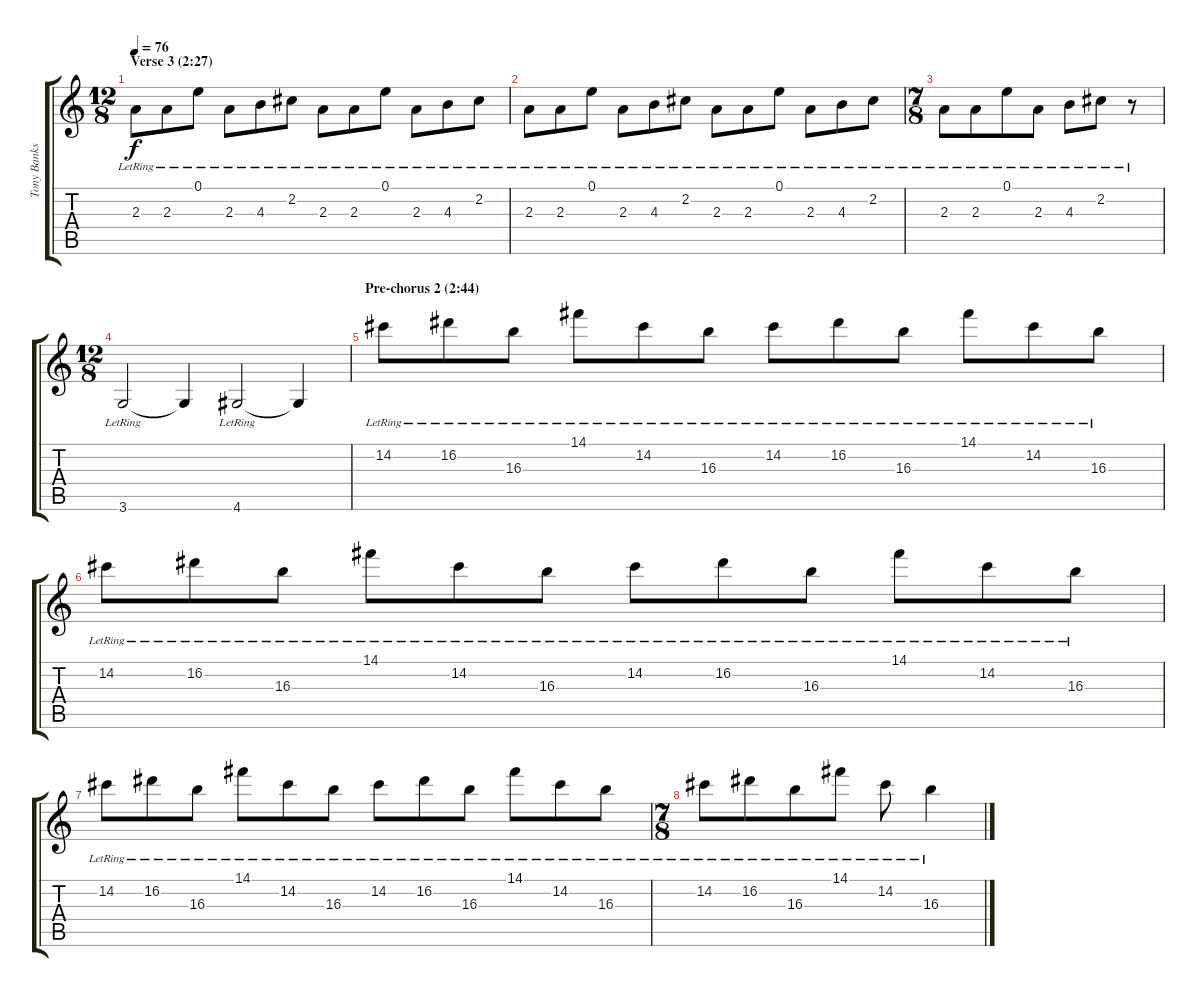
\track ("Tony Banks (12-string guitar 1)" "Tony Banks") {instrument acousticguitarsteel}
\staff {score tabs}
\tuning (E4 B3 G3 D3 A2 E2) {hide}
\ts (12 8)
\section ("" "Verse 3 (2:27)")
\tempo 76
\clef g2
\ks c
2.3{lr}.8{dy f volume 10} 2.3{lr}.8 0.1{lr}.8 2.3{lr}.8 4.3{lr}.8 2.2{lr}.8 2.3{lr}.8 2.3{lr}.8 0.1{lr}.8 2.3{lr}.8 4.3{lr}.8 2.2{lr}.8 |
2.3{lr}.8 2.3{lr}.8 0.1{lr}.8 2.3{lr}.8 4.3{lr}.8 2.2{lr}.8 2.3{lr}.8 2.3{lr}.8 0.1{lr}.8 2.3{lr}.8 4.3{lr}.8 2.2{lr}.8 |
\ts (7 8)
2.3{lr}.8 2.3{lr}.8 0.1{lr}.8 2.3{lr}.8 4.3{lr}.8 2.2{lr}.8 r.8 |
\ts (12 8)
3.6{lr}.2 3.6{t}.4 4.6{lr}.2 4.6{t}.4 |
\section ("" "Pre-chorus 2 (2:44)")
14.2{lr}.8 16.2{lr}.8 16.3{lr}.8 14.1{lr}.8 14.2{lr}.8 16.3{lr}.8 14.2{lr}.8 16.2{lr}.8 16.3{lr}.8 14.1{lr}.8 14.2{lr}.8 16.3{lr}.8 |
14.2{lr}.8 16.2{lr}.8 16.3{lr}.8 14.1{lr}.8 14.2{lr}.8 16.3{lr}.8 14.2{lr}.8 16.2{lr}.8 16.3{lr}.8 14.1{lr}.8 14.2{lr}.8 16.3{lr}.8 |
14.2{lr}.8 16.2{lr}.8 16.3{lr}.8 14.1{lr}.8 14.2{lr}.8 16.3{lr}.8 14.2{lr}.8 16.2{lr}.8 16.3{lr}.8 14.1{lr}.8 14.2{lr}.8 16.3{lr}.8 |
\ts (7 8)
14.2{lr}.8 16.2{lr}.8 16.3{lr}.8 14.1{lr}.8 14.2{lr}.8 16.3{lr}.4
